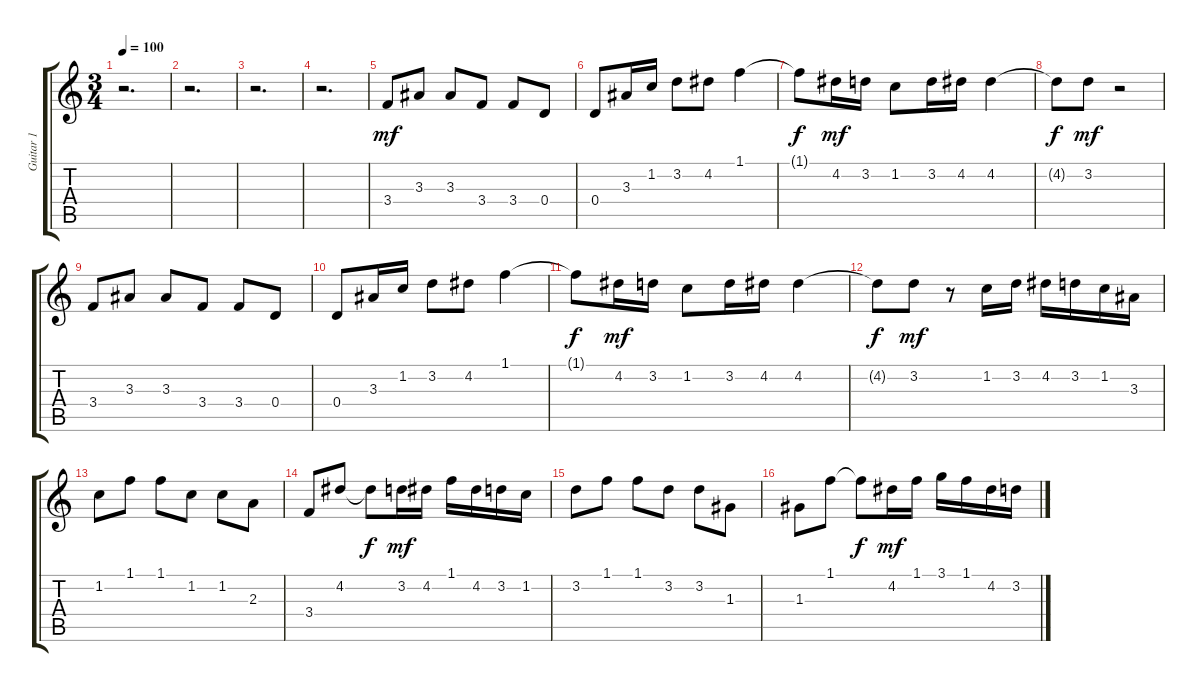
\track ("Guitar 1" "Guitar 1") {instrument acousticguitarnylon}
\staff {score tabs}
\tuning (E4 B3 G3 D3 A2 E2) {hide}
\ts (3 4)
\tempo 100
\clef g2
\ks c
r.2{d dy mf} |
r.2{d} |
r.2{d} |
r.2{d} |
3.4.8 3.3.8 3.3.8 3.4.8 3.4.8 0.4.8 |
0.4.8 3.3.16 1.2.16 3.2.8 4.2.8 1.1.4 |
1.1{t}.8{dy f} 4.2.16{dy mf} 3.2.16 1.2.8 3.2.16 4.2.16 4.2.4 |
4.2{t}.8{dy f} 3.2.8{dy mf} r.2 |
3.4.8 3.3.8 3.3.8 3.4.8 3.4.8 0.4.8 |
0.4.8 3.3.16 1.2.16 3.2.8 4.2.8 1.1.4 |
1.1{t}.8{dy f} 4.2.16{dy mf} 3.2.16 1.2.8 3.2.16 4.2.16 4.2.4 |
4.2{t}.8{dy f} 3.2.8{dy mf} r.8 1.2.16 3.2.16 4.2.16 3.2.16 1.2.16 3.3.16 |
1.2.8 1.1.8 1.1.8 1.2.8 1.2.8 2.3.8 |
3.4.8 4.2.8 4.2{t}.8{dy f} 3.2.16{dy mf} 4.2.16 1.1.16 4.2.16 3.2.16 1.2.16 |
3.2.8 1.1.8 1.1.8 3.2.8 3.2.8 1.3.8 |
1.3.8 1.1.8 1.1{t}.8{dy f} 4.2.16{dy mf} 1.1.16 3.1.16 1.1.16 4.2.16 3.2.16
